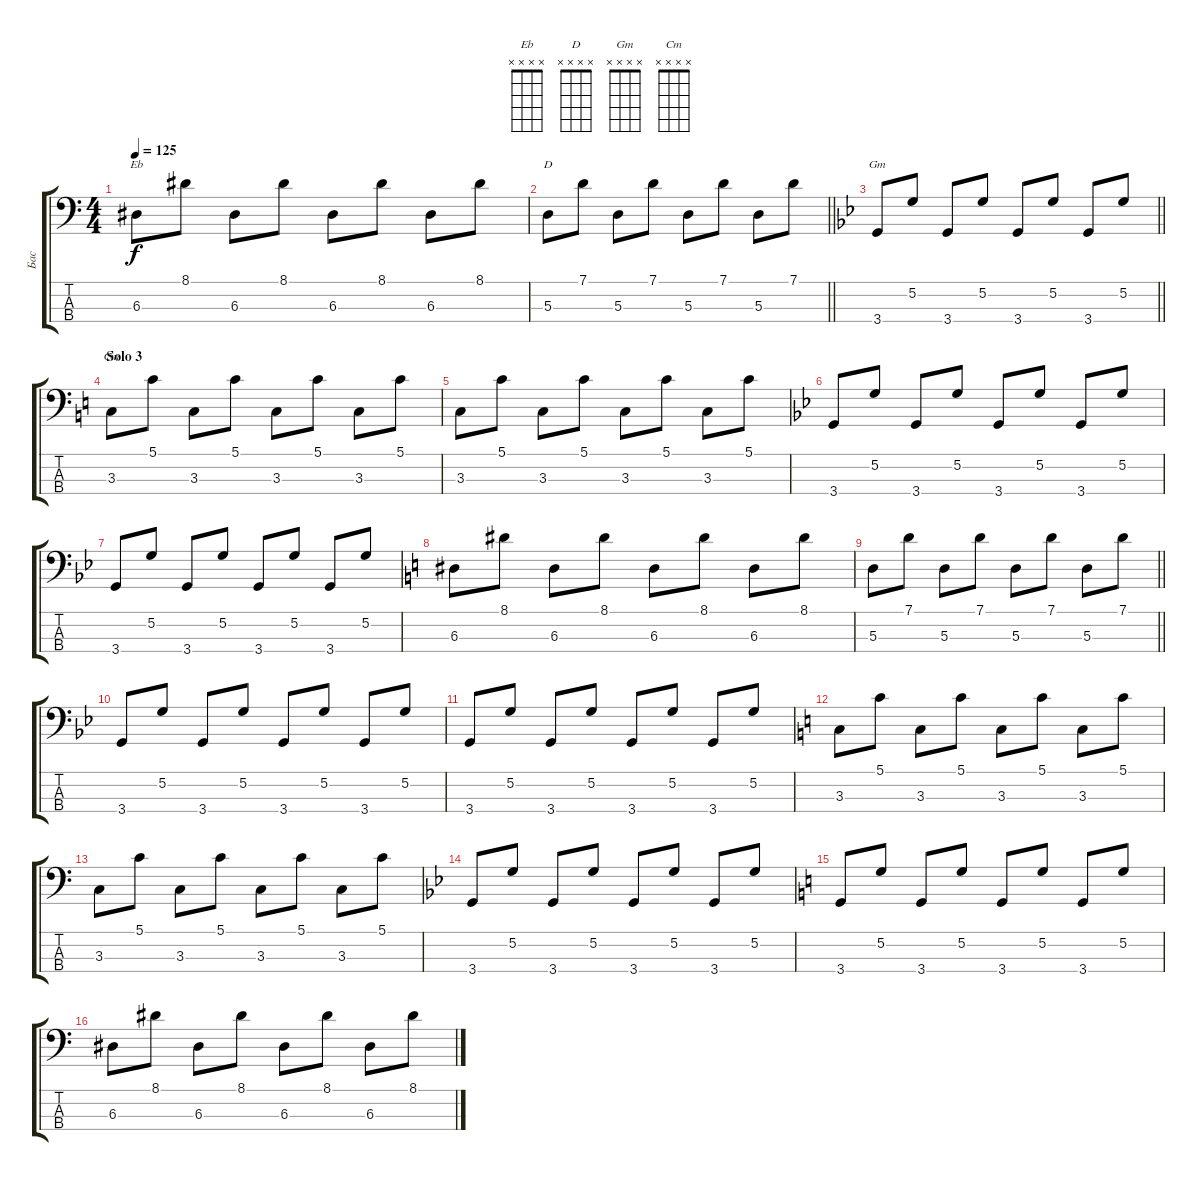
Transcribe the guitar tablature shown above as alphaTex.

\track ("Бас" "Бас") {instrument slapbass1}
\staff {score tabs}
\tuning (G2 D2 A1 E1) {hide}
\chord ("Eb" x x x x)
\chord ("D" x x x x)
\chord ("Gm" x x x x)
\chord ("Cm" x x x x)
\ts (4 4)
\tempo 125
\clef f4
\ks c
6.3.8{ch "Eb" dy f} 8.1.8 6.3.8 8.1.8 6.3.8 8.1.8 6.3.8 8.1.8 |
\barLineRight lightlight
5.3.8{ch "D"} 7.1.8 5.3.8 7.1.8 5.3.8 7.1.8 5.3.8 7.1.8 |
\barLineRight lightlight
\ks bb
3.4.8{ch "Gm"} 5.2.8 3.4.8 5.2.8 3.4.8 5.2.8 3.4.8 5.2.8 |
\section ("" "Solo 3")
\ks c
3.3.8{ch "Cm"} 5.1.8 3.3.8 5.1.8 3.3.8 5.1.8 3.3.8 5.1.8 |
3.3.8 5.1.8 3.3.8 5.1.8 3.3.8 5.1.8 3.3.8 5.1.8 |
\ks bb
3.4.8 5.2.8 3.4.8 5.2.8 3.4.8 5.2.8 3.4.8 5.2.8 |
3.4.8 5.2.8 3.4.8 5.2.8 3.4.8 5.2.8 3.4.8 5.2.8 |
\ks c
6.3.8 8.1.8 6.3.8 8.1.8 6.3.8 8.1.8 6.3.8 8.1.8 |
\barLineRight lightlight
5.3.8 7.1.8 5.3.8 7.1.8 5.3.8 7.1.8 5.3.8 7.1.8 |
\ks bb
3.4.8 5.2.8 3.4.8 5.2.8 3.4.8 5.2.8 3.4.8 5.2.8 |
3.4.8 5.2.8 3.4.8 5.2.8 3.4.8 5.2.8 3.4.8 5.2.8 |
\ks c
3.3.8 5.1.8 3.3.8 5.1.8 3.3.8 5.1.8 3.3.8 5.1.8 |
3.3.8 5.1.8 3.3.8 5.1.8 3.3.8 5.1.8 3.3.8 5.1.8 |
\ks bb
3.4.8 5.2.8 3.4.8 5.2.8 3.4.8 5.2.8 3.4.8 5.2.8 |
\ks c
3.4.8 5.2.8 3.4.8 5.2.8 3.4.8 5.2.8 3.4.8 5.2.8 |
6.3.8 8.1.8 6.3.8 8.1.8 6.3.8 8.1.8 6.3.8 8.1.8
